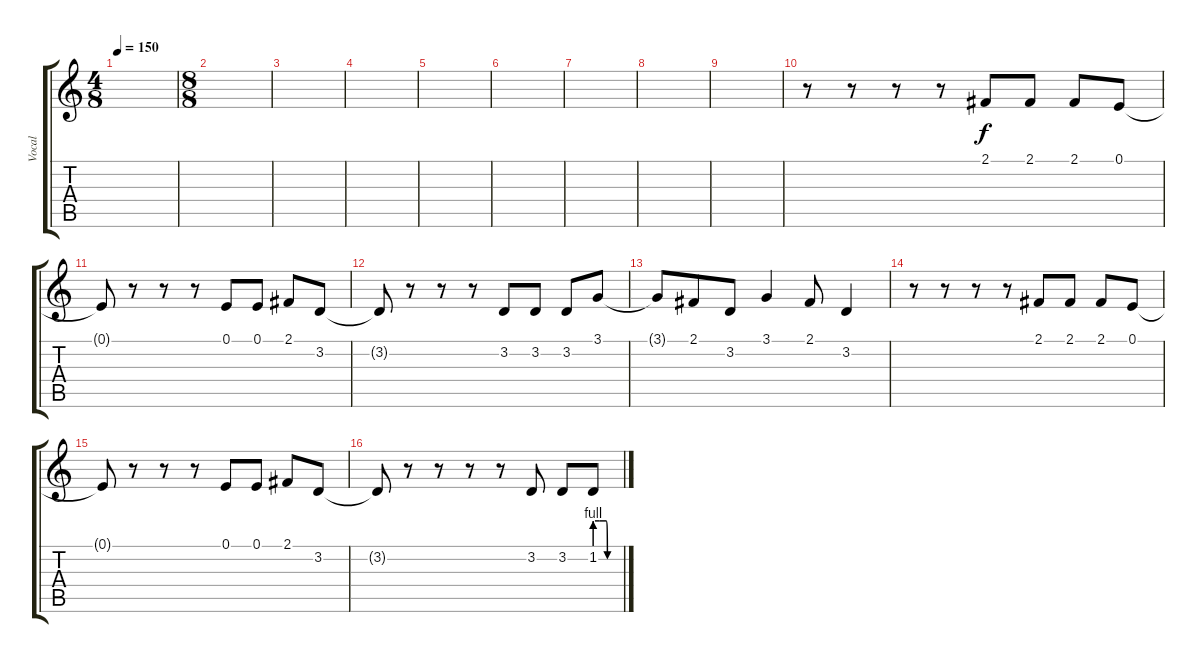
\track ("Vocal" "Vocal") {instrument violin}
\staff {score tabs}
\tuning (E4 B3 G3 D3 A2 E2) {hide}
\ts (4 8)
\tempo 150
\clef g2
\ks c
|
\ts (8 8)
|
|
|
|
|
|
|
|
r.8 r.8 r.8 r.8 2.1.8 2.1.8 2.1.8 0.1.8 |
0.1{t}.8 r.8 r.8 r.8 0.1.8 0.1.8 2.1.8 3.2.8 |
3.2{t}.8 r.8 r.8 r.8 3.2.8 3.2.8 3.2.8 3.1.8 |
3.1{t}.8 2.1.8 3.2.8 3.1.4 2.1.8 3.2.4 |
r.8 r.8 r.8 r.8 2.1.8 2.1.8 2.1.8 0.1.8 |
0.1{t}.8 r.8 r.8 r.8 0.1.8 0.1.8 2.1.8 3.2.8 |
3.2{t}.8 r.8 r.8 r.8 r.8 3.2.8 3.2.8 1.2{be (custom 0 4 11 4 27 4 30 0 60 0)}.8
